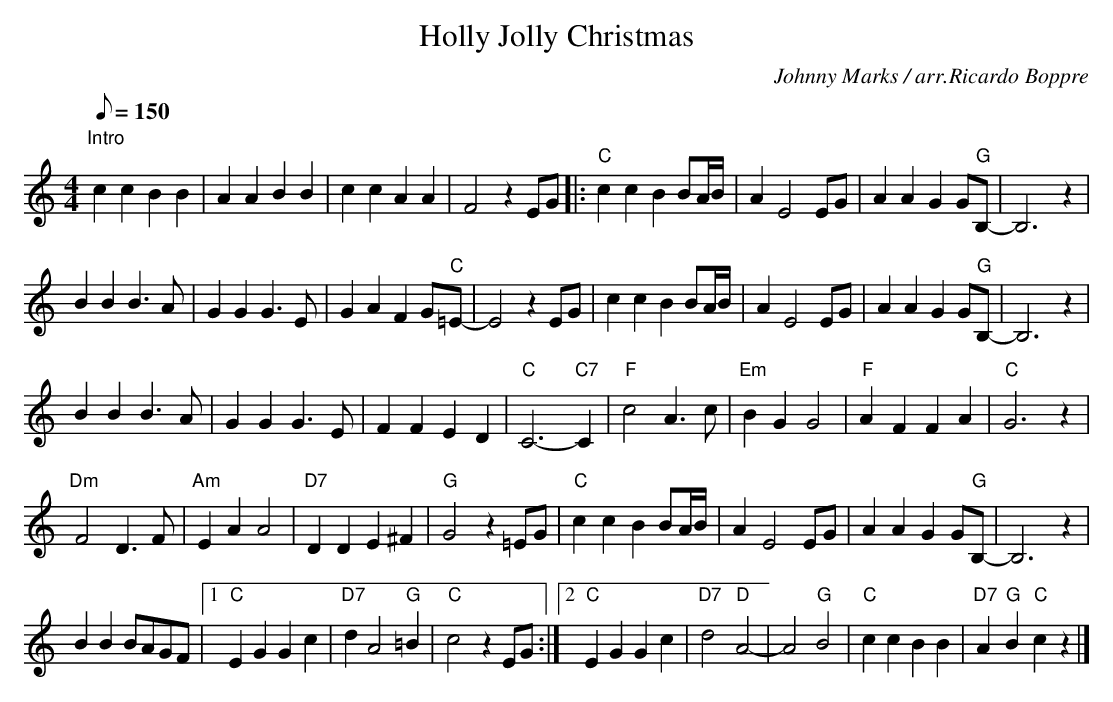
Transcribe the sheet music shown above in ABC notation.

X:1
T:Holly Jolly Christmas
C:Johnny Marks / arr.Ricardo Boppre
M:4/4
L:1/8
Q:150
K:C
V:1
"Intro"""c2 c2 B2 B2|A2 A2 B2 B2|c2 c2 A2 A2|""F4 z2 EG|:"C"c2 c2 B2 BA/2B/2|A2 E4 EG|A2 A2 G2 G"G"B,-|B,6 z2|
B2 B2 B3 A|G2 G2 G3 E|G2 A2 F2 G"C"=E-|E4 z2 EG|c2 c2 B2 BA/2B/2|A2 E4 EG|A2 A2 G2 G"G"B,-|B,6 z2|
B2 B2 B3 A|G2 G2 G3 E|F2 F2 E2 D2|"C"C6-"C7"C2|"F"c4 A3 c|"Em"B2 G2 G4|"F"A2 F2 F2 A2|"C"G6 ""z2|
"Dm"F4 D3 F|"Am"E2 A2 A4|"D7"D2 D2 E2 ^F2|"G"G4 z2=EG|"C"c2 c2 B2 BA/2B/2|A2 E4 EG|A2 A2 G2 G"G"B,-|-B,6 z2|
B2 B2 BAGF|1"C"E2 G2 G2 c2|"D7"d2 A4 "G"=B2|"C"c4 z2 EG:|2"C"E2 G2 G2 c2|"D7"d4 "D"A4-|-A4 "G"B4|"C"c2 c2 B2 B2|"D7"A2 "G"B2 "C"c2 z2|]
